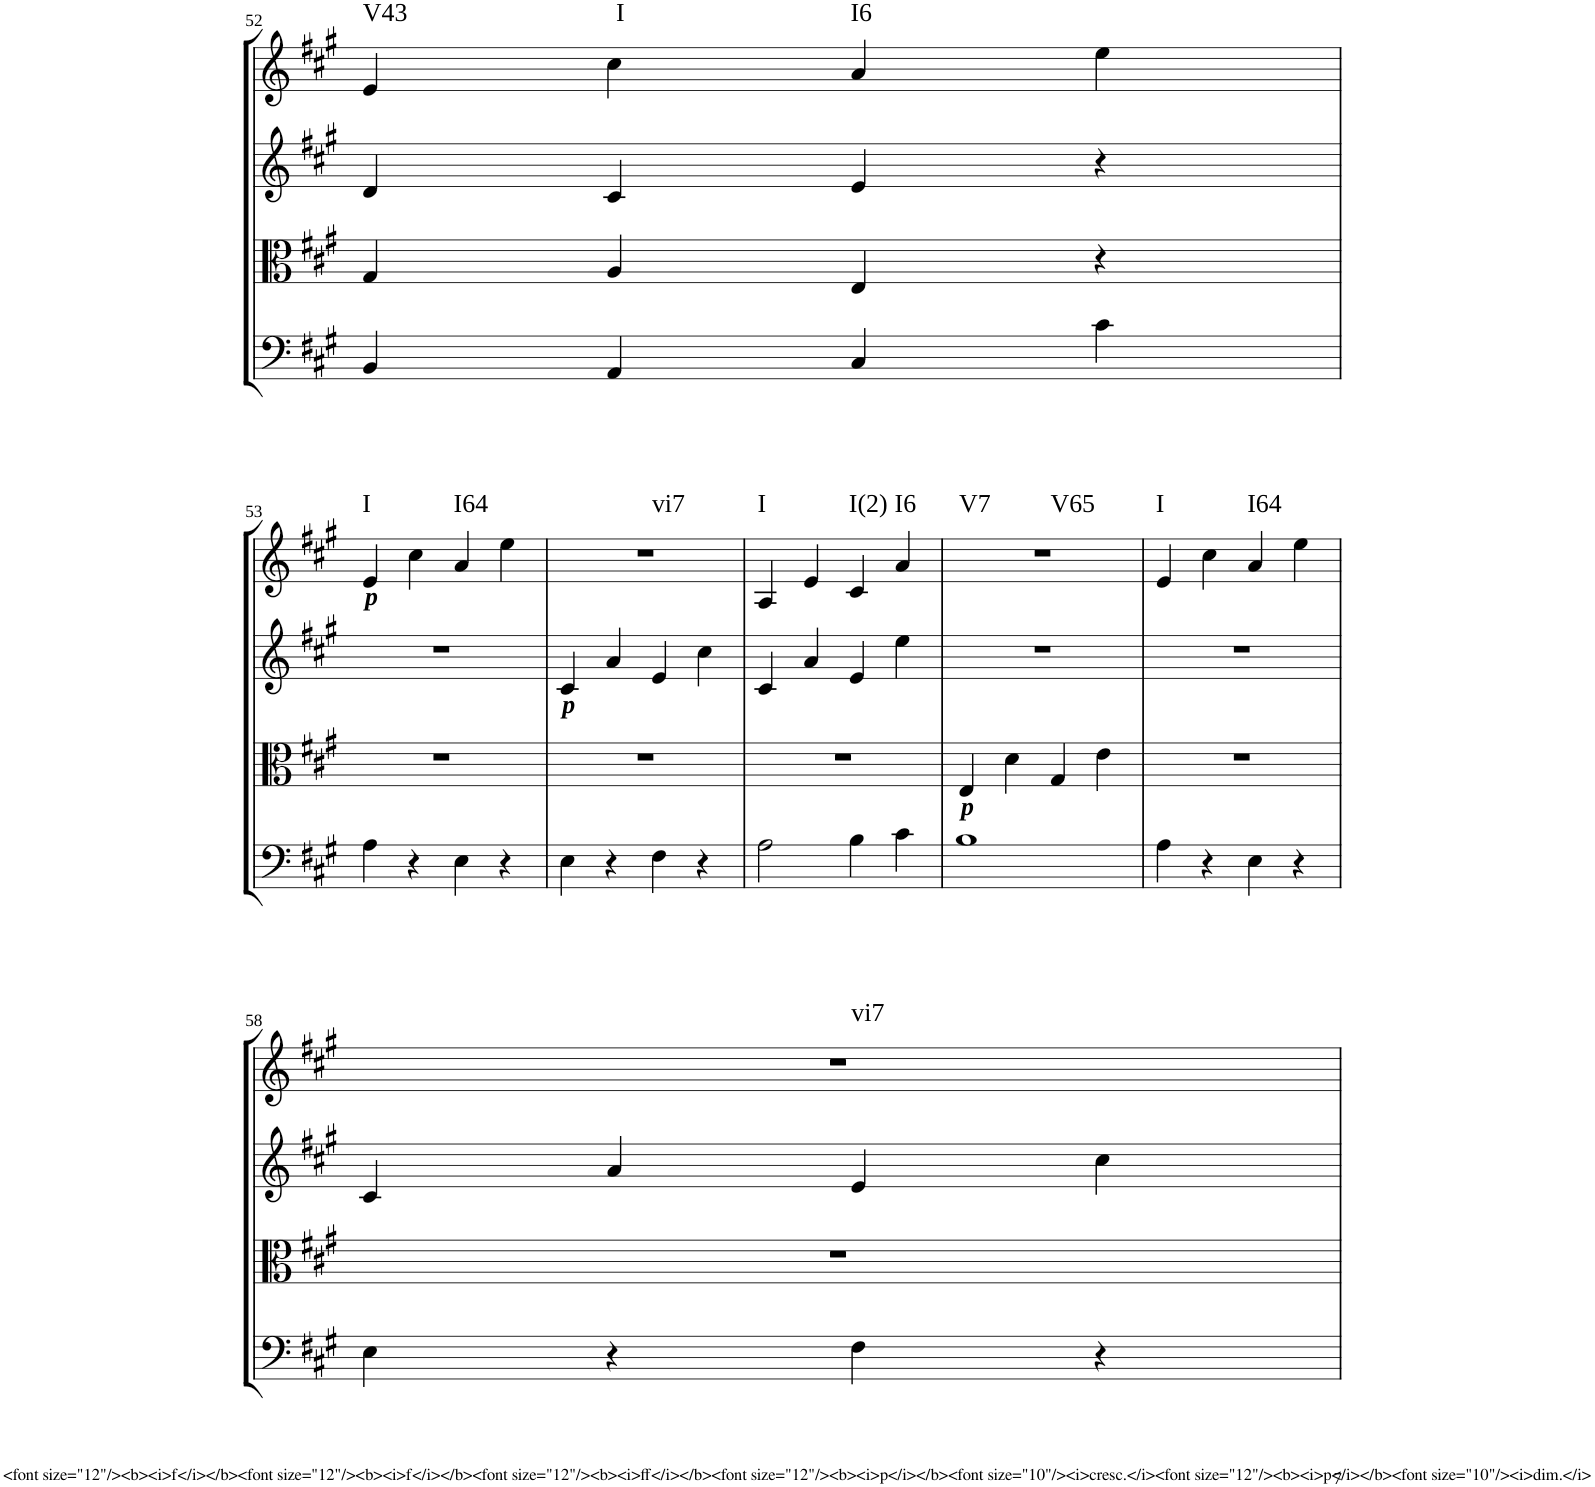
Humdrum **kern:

**kern	**kern	**kern	**kern	**harte
*part4	*part3	*part2	*part1	*part1
*staff4	*staff3	*staff2	*staff1	*
*I"Cello	*I"Viola	*I"2nd Violin	*I"1st Violin	*
*	*I'Vla	*I'Vln	*I'Vln	*
!!LO:PB:g=z
*clefF4	*clefC3	*clefG2	*clefG2	*
*k[f#c#g#]	*k[f#c#g#]	*k[f#c#g#]	*k[f#c#g#]	*
*A:	*A:	*A:	*A:	*
*M4/4	*M4/4	*M4/4	*M4/4	*
*met(c)	*met(c)	*met(c)	*met(c)	*
=52	=52	=52	=52	=52
!	!	!	!	!LO:H:kt=V43
4BB/	4G#/	4d/	4e/	N
!	!	!	!	!LO:H:kt=I
4AA/	4A/	4c#/	4cc#\	N
!	!	!	!	!LO:H:kt=I6
4C#/	4E/	4e/	4a/	N
4c#\	4r	4r	4ee\	.
!!LO:LB:g=z
=53	=53	=53	=53	=53
!	!	!LO:TX:a:Bi:t=p	!	!LO:H:kt=I
4A\	1r	1r	4e/	N
4r	.	.	4cc#\	.
!	!	!	!	!LO:H:kt=I64
4E\	.	.	4a/	N
4r	.	.	4ee\	.
=54	=54	=54	=54	=54
!	!LO:TX:a:Bi:t=p	!	!	!LO:H:kt=vi7
4E\	1r	4c#/	1r	N
4r	.	4a/	.	.
4F#\	.	4e/	.	.
4r	.	4cc#\	.	.
=55	=55	=55	=55	=55
!	!	!	!	!LO:H:kt=I
2A\	1r	4c#/	4A/	N
.	.	4a/	4e/	.
!	!	!	!	!LO:H:kt=I(2)
4B\	.	4e/	4c#/	N
!	!	!	!	!LO:H:kt=I6
4c#\	.	4ee\	4a/	N
=56	=56	=56	=56	=56
!LO:TX:a:Bi:t=p	!	!	!	!LO:H:n=1:kt=V7
!	!	!	!	!LO:H:n=2:kt=V65
1B	4E/	1r	1r	N N
.	4d\	.	.	.
.	4G#/	.	.	.
.	4e\	.	.	.
=57	=57	=57	=57	=57
!	!	!	!	!LO:H:kt=I
4A\	1r	1r	4e/	N
4r	.	.	4cc#\	.
!	!	!	!	!LO:H:kt=I64
4E\	.	.	4a/	N
4r	.	.	4ee\	.
!!LO:LB:g=z
=58	=58	=58	=58	=58
!	!	!	!	!LO:H:kt=vi7
4E\	1r	4c#/	1r	N
4r	.	4a/	.	.
4F#\	.	4e/	.	.
4r	.	4cc#\	.	.
=	=	=	=	=
*-	*-	*-	*-	*-
